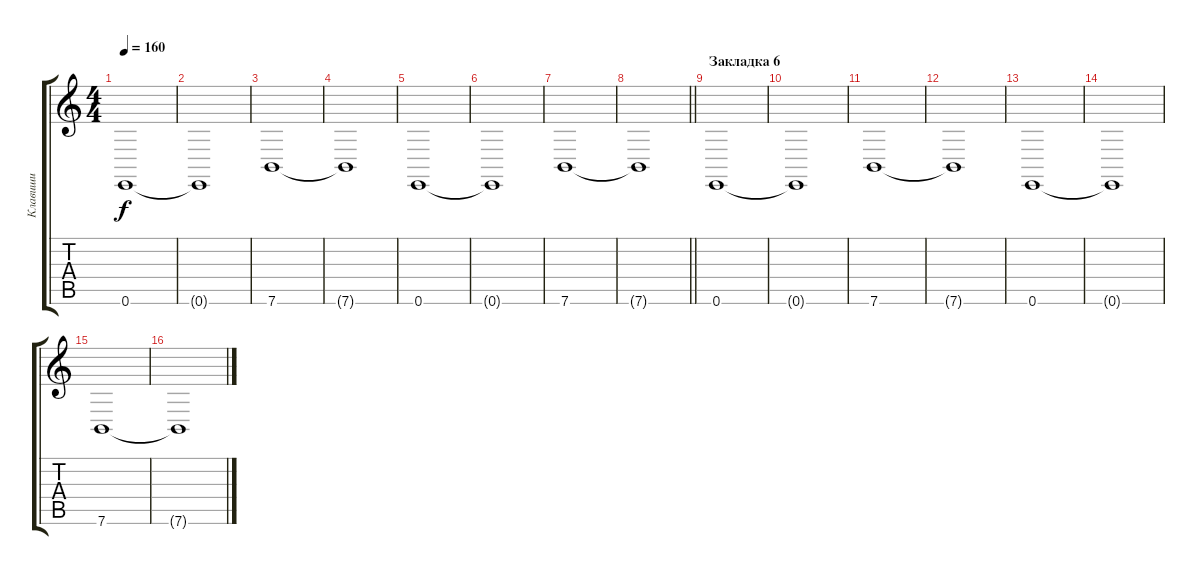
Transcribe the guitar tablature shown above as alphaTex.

\track ("Клавиши" "Клавиши") {instrument choiraahs}
\staff {score tabs}
\tuning (E4 B3 G3 D3 A2 E2) {hide}
\ts (4 4)
\tempo 160
\clef g2
\ks c
0.6.1{dy f} |
0.6{t}.1 |
7.6.1 |
7.6{t}.1 |
0.6.1 |
0.6{t}.1 |
7.6.1 |
\barLineRight lightlight
7.6{t}.1 |
\section ("" "Закладка 6")
0.6.1{volume 5} |
0.6{t}.1 |
7.6.1 |
7.6{t}.1 |
0.6.1 |
0.6{t}.1 |
7.6.1 |
7.6{t}.1
